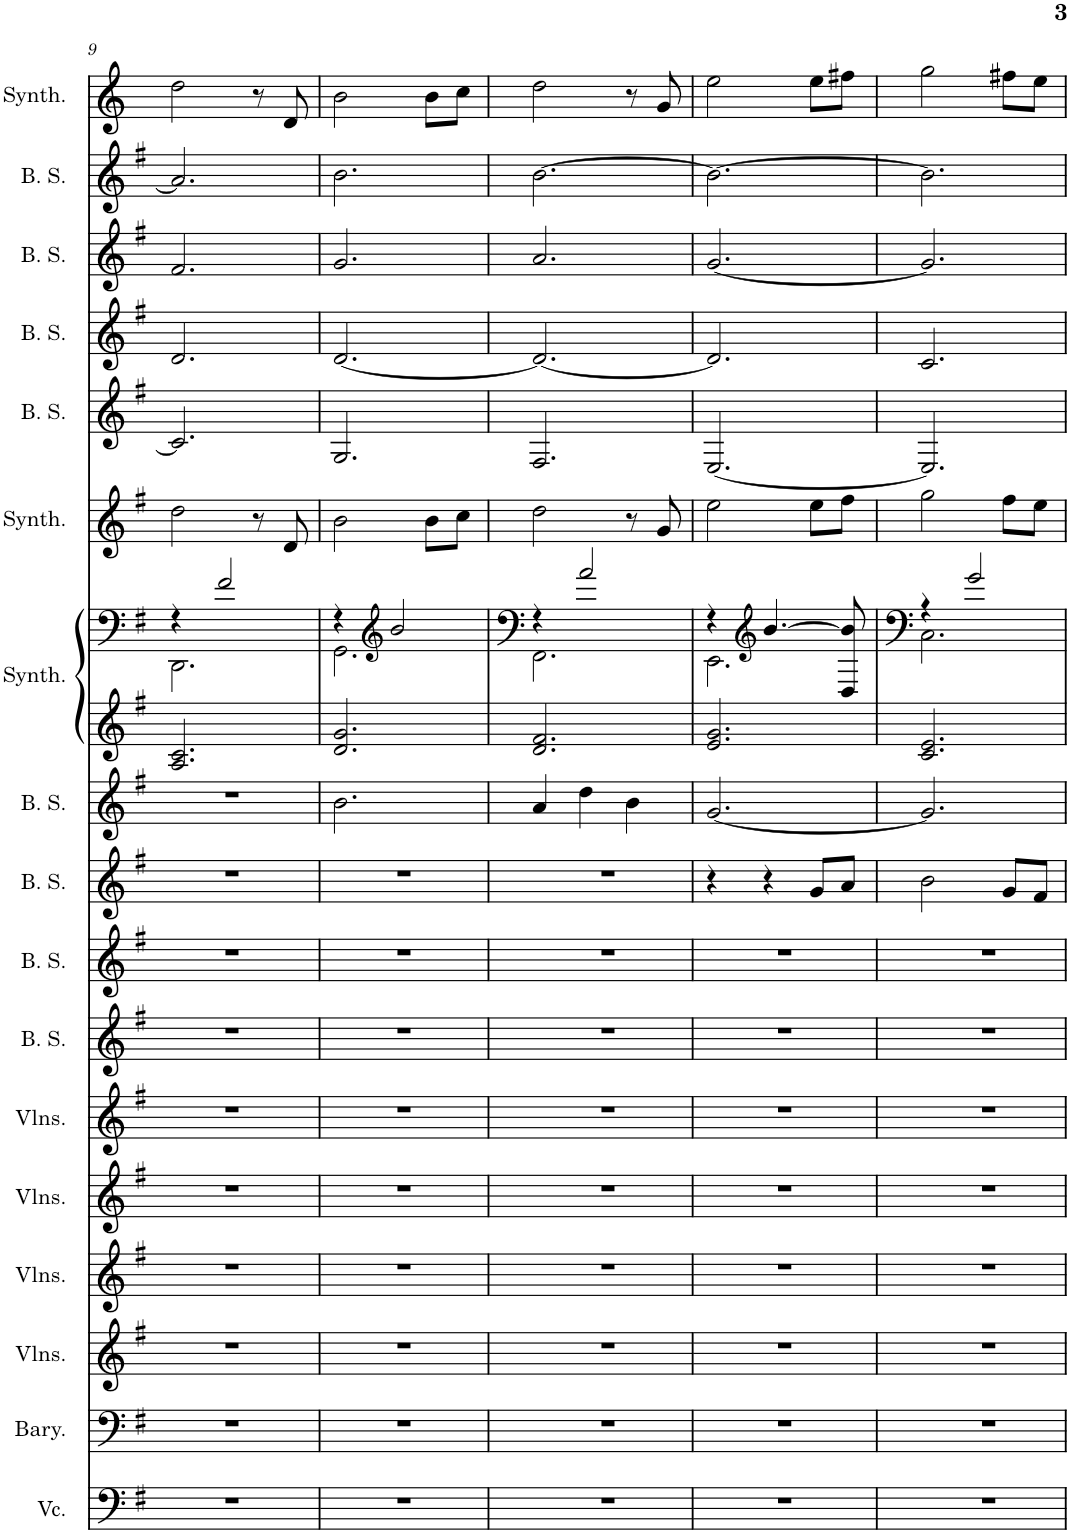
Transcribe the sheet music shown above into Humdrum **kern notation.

**kern	**kern	**kern	**kern	**kern	**kern	**kern	**kern	**kern	**kern	**kern	**kern	**kern	**kern	**kern	**kern	**kern	**kern
*part17	*part16	*part15	*part14	*part13	*part12	*part11	*part10	*part9	*part8	*part7	*part7	*part6	*part5	*part4	*part3	*part2	*part1
*staff18	*staff17	*staff16	*staff15	*staff14	*staff13	*staff12	*staff11	*staff10	*staff9	*staff8	*staff7	*staff6	*staff5	*staff4	*staff3	*staff2	*staff1
*I"チェロ, Vlb	*I"バリトン, Vlc	*I"Violins (section), Vla	*I"Violins (section), Vln2	*I"Violins (section), Vln1	*I"Violins (section), Vln1 Oct up	*I"ボーイソプラノ, Oburi 4	*I"ボーイソプラノ, Oburi 3	*I"ボーイソプラノ, Oburi 2	*I"ボーイソプラノ, Oburi 1	*I"ニューエイジシンセサイザー, Pad Bell	*	*I"エフェクトシンセサイザー, Mero	*I"ボーイソプラノ, Cho Bass	*I"ボーイソプラノ, Cho Tener	*I"ボーイソプラノ, Cho Alt	*I"ボーイソプラノ, Cho Soprano	*I"ニューエイジシンセサイザー, Mero
*	*	*I'Vlns.	*I'Vlns.	*I'Vlns.	*I'Vlns.	*	*	*	*	*	*	*	*I'B. S.	*	*	*	*
!!LO:PB:g=z
*clefF4	*clefF4	*clefG2	*clefG2	*clefG2	*clefG2	*clefG2	*clefG2	*clefG2	*clefG2	*clefG2	*clefG2	*clefG2	*clefG2	*clefG2	*clefG2	*clefG2	*clefG2
*k[f#]	*k[f#]	*k[f#]	*k[f#]	*k[f#]	*k[f#]	*k[f#]	*k[f#]	*k[f#]	*k[f#]	*k[f#]	*k[f#]	*k[f#]	*k[f#]	*k[f#]	*k[f#]	*k[f#]	*k[]
*M3/4	*M3/4	*M3/4	*M3/4	*M3/4	*M3/4	*M3/4	*M3/4	*M3/4	*M3/4	*M3/4	*M3/4	*M3/4	*M3/4	*M3/4	*M3/4	*M3/4	*M3/4
=9	=9	=9	=9	=9	=9	=9	=9	=9	=9	=9	=9	=9	=9	=9	=9	=9	=9
*	*	*	*	*	*	*	*	*	*	*	*^	*	*	*	*	*	*
2.r	2.r	2.r	2.r	2.r	2.r	2.r	2.r	2.r	2.r	2.A/ 2.c/	4r	2.DD\	2dd\	2.c/]	2.d/	2.f#/	2.a/]	2dd\
.	.	.	.	.	.	.	.	.	.	.	2f#/	.	.	.	.	.	.	.
.	.	.	.	.	.	.	.	.	.	.	.	.	8r	.	.	.	.	8r
.	.	.	.	.	.	.	.	.	.	.	.	.	8d/	.	.	.	.	8d/
=10	=10	=10	=10	=10	=10	=10	=10	=10	=10	=10	=10	=10	=10	=10	=10	=10	=10	=10
2.r	2.r	2.r	2.r	2.r	2.r	2.r	2.r	2.r	2.b\	2.d/ 2.g/	4r	2.GG\	2b\	2.G/	[2.d/	2.g/	2.b\	2b\
*	*	*	*	*	*	*	*	*	*	*	*clefG2	*	*	*	*	*	*	*
.	.	.	.	.	.	.	.	.	.	.	2b/	.	.	.	.	.	.	.
.	.	.	.	.	.	.	.	.	.	.	.	.	8b\L	.	.	.	.	8b\L
.	.	.	.	.	.	.	.	.	.	.	.	.	8cc\J	.	.	.	.	8cc\J
=11	=11	=11	=11	=11	=11	=11	=11	=11	=11	=11	=11	=11	=11	=11	=11	=11	=11	=11
2.r	2.r	2.r	2.r	2.r	2.r	2.r	2.r	2.r	4a/	2.d/ 2.f#/	4r	2.FF#\	2dd\	2.F#/	2.d/_	2.a/	[2.b\	2dd\
.	.	.	.	.	.	.	.	.	4dd\	.	2a/	.	.	.	.	.	.	.
.	.	.	.	.	.	.	.	.	4b\	.	.	.	8r	.	.	.	.	8r
.	.	.	.	.	.	.	.	.	.	.	.	.	8g/	.	.	.	.	8g/
=12	=12	=12	=12	=12	=12	=12	=12	=12	=12	=12	=12	=12	=12	=12	=12	=12	=12	=12
2.r	2.r	2.r	2.r	2.r	2.r	2.r	2.r	4r	[2.g/	2.e/ 2.g/	4r	2.EE\	2ee\	[2.E/	2.d/]	[2.g/	2.b\_	2ee\
*	*	*	*	*	*	*	*	*	*	*	*clefG2	*	*	*	*	*	*	*
.	.	.	.	.	.	.	.	4r	.	.	[4.b/	.	.	.	.	.	.	.
.	.	.	.	.	.	.	.	8g/L	.	.	.	.	8ee\L	.	.	.	.	8ee\L
.	.	.	.	.	.	.	.	8a/J	.	.	8D/ 8b/]	.	8ff#\J	.	.	.	.	8ff#X\J
=13	=13	=13	=13	=13	=13	=13	=13	=13	=13	=13	=13	=13	=13	=13	=13	=13	=13	=13
2.r	2.r	2.r	2.r	2.r	2.r	2.r	2.r	2b\	2.g/]	2.c/ 2.e/	4r	2.C\	2gg\	2.E/]	2.c/	2.g/]	2.b\]	2gg\
.	.	.	.	.	.	.	.	.	.	.	2g/	.	.	.	.	.	.	.
.	.	.	.	.	.	.	.	8g/L	.	.	.	.	8ff#\L	.	.	.	.	8ff#X\L
.	.	.	.	.	.	.	.	8f#/J	.	.	.	.	8ee\J	.	.	.	.	8ee\J
*	*	*	*	*	*	*	*	*	*	*	*v	*v	*	*	*	*	*	*
=	=	=	=	=	=	=	=	=	=	=	=	=	=	=	=	=	=
*-	*-	*-	*-	*-	*-	*-	*-	*-	*-	*-	*-	*-	*-	*-	*-	*-	*-
